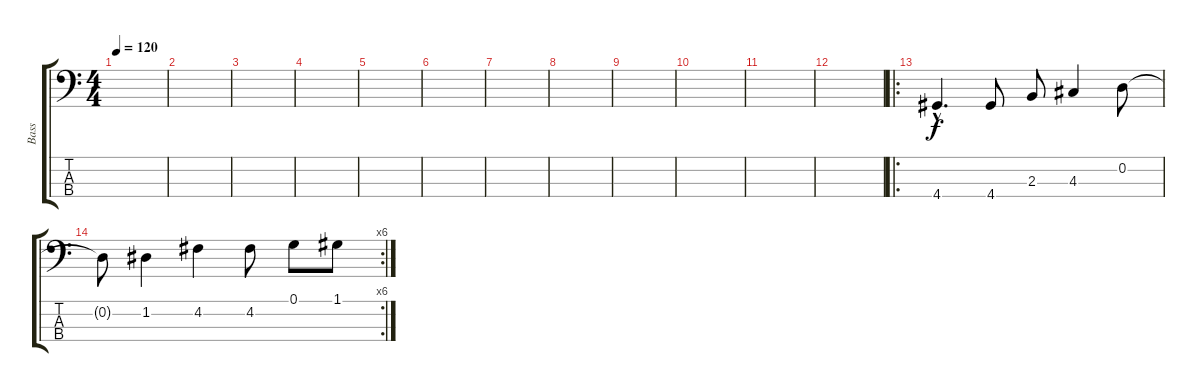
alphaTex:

\track ("Bass" "Bass") {instrument electricbasspick}
\staff {score tabs}
\tuning (G2 D2 A1 E1) {hide}
\ts (4 4)
\tempo 120
\clef f4
\ks c
|
|
|
|
|
|
|
|
|
|
|
|
\ro
4.4{hac}.4{d} 4.4.8 2.3.8 4.3.4 0.2.8 |
\rc 6
0.2{t}.8 1.2.4 4.2.4 4.2.8 0.1.8 1.1.8
